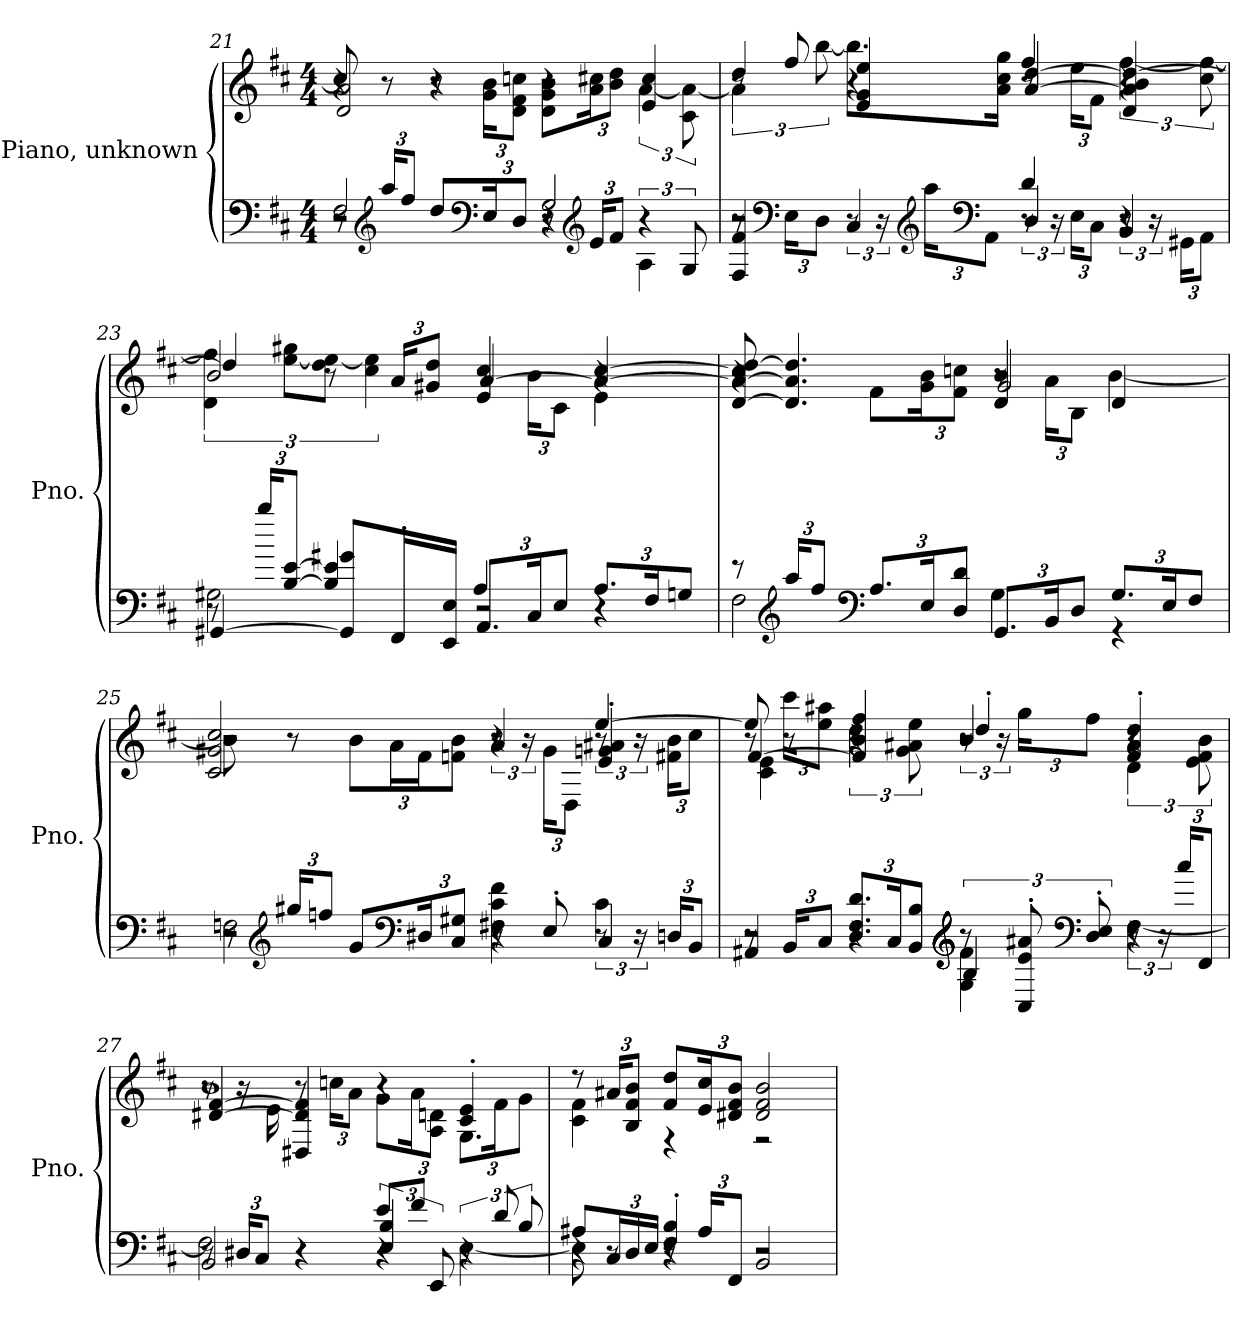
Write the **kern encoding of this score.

**kern	**kern
*part1	*part1
*staff2	*staff1
*I"Piano, unknown	*
*I'Pno.	*
*clefF4	*clefG2
*k[f#c#]	*k[f#c#]
*M4/4	*M4/4
=21	=21
*^	*^
*	*^	*	*^
8r	2r	2F#/	8cc/]	4r	2d/ 2a/
*clefG2	*	*	*	*	*
*Xbrackettup	*	*	*	*	*
24aa/KL	.	.	8r	.	.
12ff#/J	.	.	.	.	.
8dd/L	.	.	4r	8r	.
*clefF4	*	*	*	*	*
*	*	*	*	*Xbrackettup	*
24E/K	.	.	.	24g\ 24b\KL	.
12D/J	.	.	.	12d\ 12f#\ 12ccn\J	.
8r	4r	2G/	2r	8d\ 8g\ 8b\L	4r
*clefG2	*	*	*	*	*
24e/KL	.	.	.	24a\ 24cc#X\K	.
12f#/J	.	.	.	12b\ 12dd\J	.
*brackettup	*	*	*	*brackettup	*
6r	4A\	.	.	[6a\	4e/ 4cc#/
12G/	.	.	.	12c#\ 12a\_	.
!!LO:PB:g=z	!!	!!
=22	=22	=22	=22	=22	=22
4F#/ 4f#/	8r	2r	4dd/	6a\]	8r
*clefF4	*	*	*	*	*
*	*Xbrackettup	*	*	*	*
.	24E\KL	.	.	.	8ff#/
.	12D\J	.	.	[12bb\	.
*	*brackettup	*	*	*	*
4C#/	12r	.	4r	8.bb\L]	4e/ 4g/ 4ee/
.	24r	.	.	.	.
*clefG2	*	*	*	*	*
.	24aa\KL	.	.	.	.
*clefF4	*	*	*	*	*
.	12AA\J	.	.	.	.
.	.	.	.	16a\ 16cc#\ 16gg\Jk	.
4d/	12r	4D/	4ff#/	8r	[4a/ [4dd/
.	24r	.	.	.	.
*	*	*	*	*Xbrackettup	*
.	24E\KL	.	.	24ee\KL	.
.	12C#\J	.	.	12f#\J	.
*	*	*	*	*brackettup	*
4BB/	12r	4r	4r	[6ff#\	4d/ 4a/] 4b/ 4dd/_
.	24r	.	.	.	.
.	24GG#X\KL	.	.	.	.
.	12AA\J	.	.	12cc#\ 12ff#\_	.
=23	=23	=23	=23	=23	=23
8r	2G#X\	[4GG#X/	2b/	6d\ 6ff#\]	4dd/]
*Xbrackettup	*	*	*	*	*
24bb/KL	.	.	.	.	.
[12B/ [12e/J	.	.	.	[12ee\ 12gg#X\L	.
4B/] 4e/]	.	8GG#/] 8g#X/L	.	12dd\ 12ee\_J	8r
.	.	.	.	6cc#\ 6ee\]	.
*	*	*	*	*	*Xbrackettup
.	.	16FF#'/L	.	.	24a/KL
.	.	.	.	.	12g#X/ 12dd/J
.	.	16EE/ 16E/JJ	.	.	.
12.AA/L	2r	4A/	4e/ 4cc#/	8r	[4a/
24C#/K	.	.	.	24b\KL	.
12E/J	.	.	.	12c#\J	.
12.A/L	.	4r	4r	4e\	4a/_ [4cc#/
24F#/K	.	.	.	.	.
12Gn/J	.	.	.	.	.
*	*v	*v	*	*	*
!!LO:LB:g=z	!!	!!
=24	=24	=24	=24	=24
8r	2F#\	2r	4r	[8d/ 8a/_ 8cc#/] [8dd/
*clefG2	*	*	*	*
24aa/KL	.	.	.	4.d/] 4.a/] 4.dd/]
12ff#/J	.	.	.	.
*clefF4	*	*	*	*
12.A/L	.	.	8f#\L	.
24E/K	.	.	24g\ 24b\K	.
12D/ 12d/J	.	.	12f#\ 12ccn\J	.
12.GG/L	4G\	4d/ 4b/	8r	2g/
24BB/K	.	.	24a\KL	.
12D/J	.	.	12B\J	.
12.G/L	4r	4d/	[4b\	.
24E/K	.	.	.	.
12F#/J	.	.	.	.
=25	=25	=25	=25	=25
*	*^	*	*	*
8r	2Fn\	2r	2r	8b\]	2c#/ 2g#X/ 2cc#/
*clefG2	*	*	*	*	*
24gg#X/KL	.	.	.	8r	.
12ffn/J	.	.	.	.	.
8g/L	.	.	.	12b\L	.
.	.	.	.	24a\L	.
*clefF4	*	*	*	*	*
24D#X/K	.	.	.	24f#\J	.
12C#/ 12G#X/J	.	.	.	12fn\ 12b\J	.
*	*	*	*	*brackettup	*
8r	4F#X\ 4c#\ 4f#\	4r	4r	12r	4a/
.	.	.	.	24r	.
8E'/	.	.	.	24g#\KL	.
.	.	.	.	12D\J	.
*brackettup	*	*	*	*	*
12r	4c#\	4C#/	[4ee/	12r	4e/' 4gn/' 4a#X/'
24r	.	.	.	24r	.
24Dn/KL	.	.	.	24f#X\ 24b\KL	.
12BB/J	.	.	.	12cc#\J	.
!!LO:LB:g=z
=26	=26	=26	=26	=26	=26
*	*	*	*	*	*^
4AA#X/	2r	8r	8ee/]	8r	[4f#/	4c#\ 4e\
*	*	*Xbrackettup	*	*Xbrackettup	*	*
.	.	24BB/KL	8r	24ccc#\KL	.	.
.	.	12C#/J	.	12ee\ 12aa#X\J	.	.
*	*	*	*	*brackettup	*	*
4r	.	12.D/ 12.F#/ 12.d/L	4r	6dd\	4f#/] 4b/ 4ff#/	4r
.	.	24C#/K	.	.	.	.
.	.	12BB/ 12B/J	.	12g\ 12a#X\ 12ee\	.	.
*clefG2	*	*	*	*	*	*
*	*	*brackettup	*	*	*	*
8r	4G\ 4f#\	6B/	4b/	12r	4dd'/	2r
.	.	.	.	24r	.	.
8C#/' 8e/' 8a#X/'	.	.	.	24gg\KL	.	.
*clefF4	*	*	*	*	*	*
.	.	12D/' 12E/'	.	12ff#\J	.	.
4r	[4F#\	12r	4r	6d\	4f#/' 4a#/' 4dd/'	.
.	.	24r	.	.	.	.
.	.	24cc#/KL	.	.	.	.
.	.	12FF#/J	.	12e\ 12f#\ 12b\	.	.
*	*	*	*	*	*v	*v
=27	=27	=27	=27	=27	=27
2BB/	2F#\]	8r	1b	8r	[4d#X/ [4f#/
*	*	*Xbrackettup	*	*	*
.	.	24D#X/KL	.	16r	.
.	.	12C#/J	.	.	.
.	.	.	.	16e\	.
.	.	4r	.	8r	4D#X/ 4d#/] 4f#/]
*	*	*	*	*Xbrackettup	*
.	.	.	.	24ccn\KL	.
.	.	.	.	12a\J	.
*	*	*brackettup	*	*	*
8e/L	4r	6E/ 6B/	.	8g\L	4r
8f#/J	.	.	.	24a\K	.
.	.	12EE/	.	12A\ 12dn\J	.
8r	[4E\	6r	.	12.G\L	4c#/' 4e/'
8d/	.	.	.	24f#\K	.
.	.	12B/	.	12g\J	.
*	*	*	*	*v	*v
!!LO:LB:g=z
=28	=28	=28	=28	=28
4r	8E\]	8A#X/L	8r	4c#\ 4f#\
*	*	*Xbrackettup	*	*
.	8r	24C#/L	24a#X/KL	.
.	.	24D/	12B/ 12f#/ 12b/J	.
.	.	24E/JJ	.	.
4F#/' 4B/'	4r	8r	8f#/ 8dd/L	4r
.	.	24A#/KL	24e/ 24cc#/K	.
.	.	12FF#/J	12d#X/ 12f#/ 12b/J	.
2r	2r	2BB/	2d#/ 2f#/ 2b/	2r
*v	*v	*v	*	*
*	*v	*v
=	=
*-	*-
